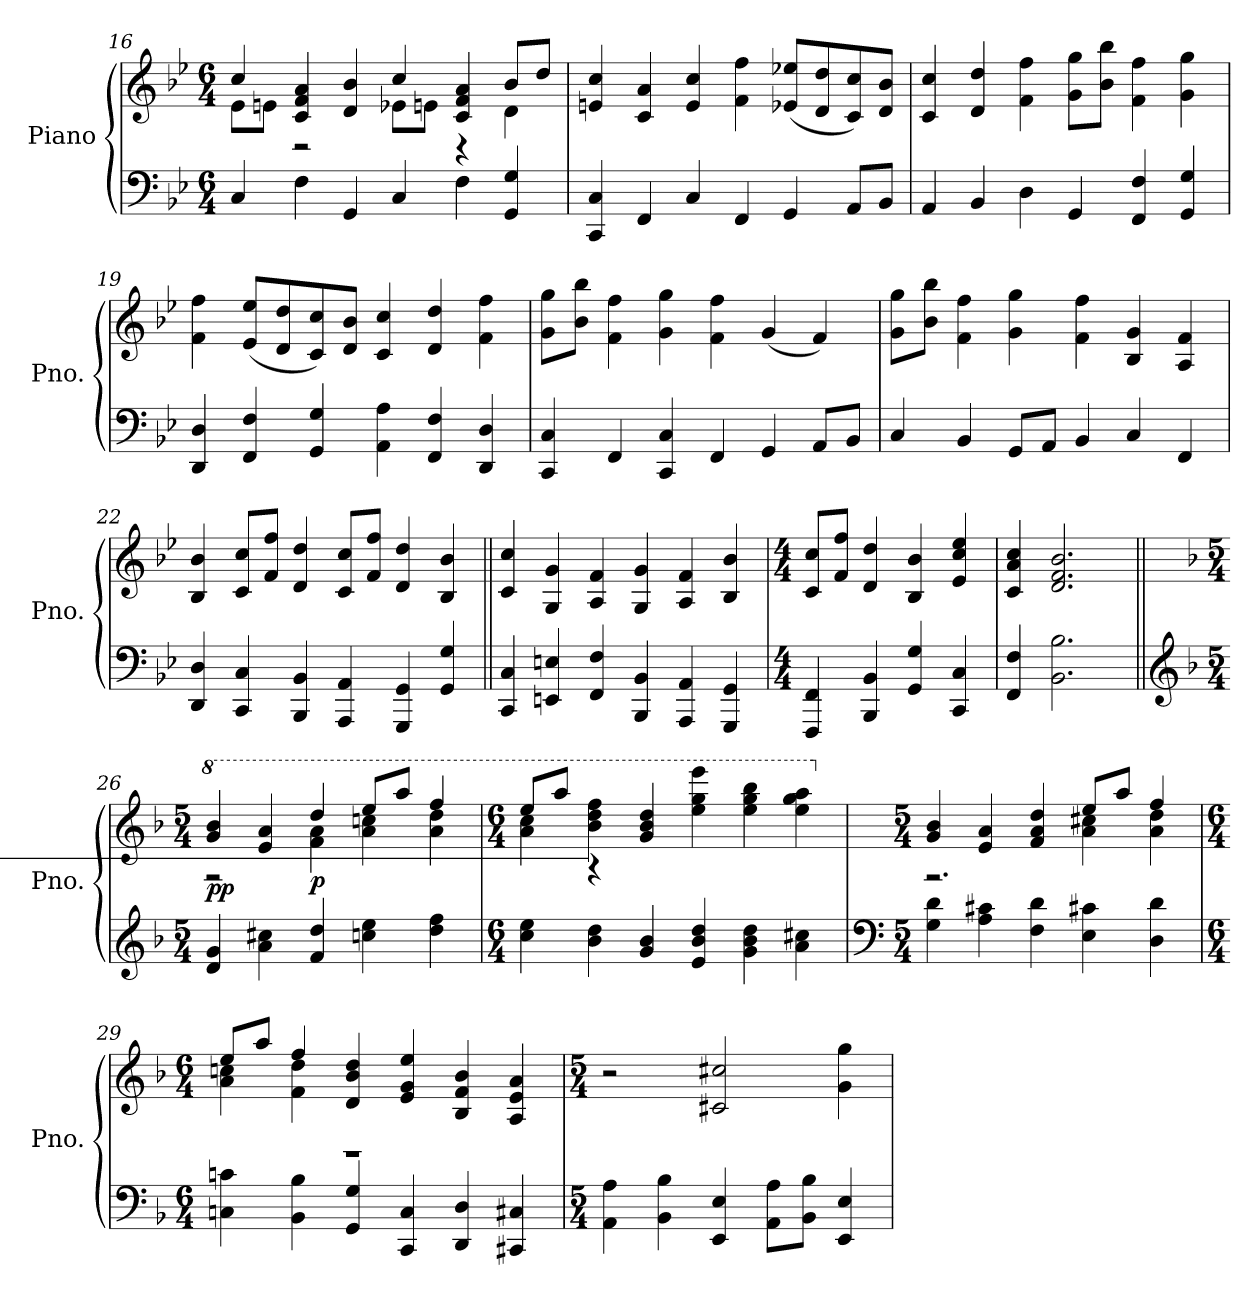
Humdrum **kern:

**kern	**kern	**dynam
*part1	*part1	*part1
*staff2	*staff1	*staff1/2
*I"Piano	*	*
*I'Pno.	*	*
!!LO:LB:g=z
*clefF4	*clefG2	*
*k[b-e-]	*k[b-e-]	*
*M6/4	*M6/4	*
=16	=16	=16
*	*^	*
4C/	4cc/	8e-\L	.
.	.	8en\J	.
4F\	4c/ 4f/ 4a/	2r	.
4GG/	4d/ 4b-/	.	.
4C/	4cc/	8e-X\L	.
.	.	8en\J	.
4F\	4c/ 4f/ 4a/	4r	.
4GG/ 4G/	8b-/L	4d\	.
.	8dd/J	.	.
*	*v	*v	*
=17	=17	=17
4CC/ 4C/	4en/ 4cc/	.
4FF/	4c/ 4a/	.
4C/	4e/ 4cc/	.
4FF/	4f\ 4ff\	.
4GG/	(>8e-X/ 8ee-X/L	.
.	8d/ 8dd/	.
8AA/L	8c/ 8cc/)	.
8BB-/J	8d/ 8b-/J	.
=18	=18	=18
4AA/	4c/ 4cc/	.
4BB-/	4d/ 4dd/	.
4D\	4f\ 4ff\	.
4GG/	8g\ 8gg\L	.
.	8b-\ 8bb-\J	.
4FF/ 4F/	4f\ 4ff\	.
4GG/ 4G/	4g\ 4gg\	.
!!LO:LB:g=z
=19	=19	=19
4DD/ 4D/	4f\ 4ff\	.
4FF/ 4F/	(>8e-/ 8ee-/L	.
.	8d/ 8dd/	.
4GG/ 4G/	8c/ 8cc/)	.
.	8d/ 8b-/J	.
4AA\ 4A\	4c/ 4cc/	.
4FF/ 4F/	4d/ 4dd/	.
4DD/ 4D/	4f\ 4ff\	.
=20	=20	=20
4CC/ 4C/	8g\ 8gg\L	.
.	8b-\ 8bb-\J	.
4FF/	4f\ 4ff\	.
4CC/ 4C/	4g\ 4gg\	.
4FF/	4f\ 4ff\	.
4GG/	(<4g/	.
8AA/L	4f/)	.
8BB-/J	.	.
=21	=21	=21
4C/	8g\ 8gg\L	.
.	8b-\ 8bb-\J	.
4BB-/	4f\ 4ff\	.
8GG/L	4g\ 4gg\	.
8AA/J	.	.
4BB-/	4f\ 4ff\	.
4C/	4B-/ 4g/	.
4FF/	4A/ 4f/	.
!!LO:LB:g=z
=22	=22	=22
4DD/ 4D/	4B-/ 4b-/	.
4CC/ 4C/	8c/ 8cc/L	.
.	8f/ 8ff/J	.
4BBB-/ 4BB-/	4d/ 4dd/	.
*	*MM80	*
4AAA/ 4AA/	8c/ 8cc/L	.
.	8f/ 8ff/J	.
4GGG/ 4GG/	4d/ 4dd/	.
4GG/ 4G/	4B-/ 4b-/	.
=23||	=23||	=23||
4CC/ 4C/	4c/ 4cc/	.
4EEn/ 4En/	4G/ 4g/	.
4FF/ 4F/	4A/ 4f/	.
4BBB-/ 4BB-/	4G/ 4g/	.
4AAA/ 4AA/	4A/ 4f/	.
4GGG/ 4GG/	4B-/ 4b-/	.
=24	=24	=24
*M4/4	*M4/4	*
*	*MM76	*
4FFF/ 4FF/	8c/ 8cc/L	.
.	8f/ 8ff/J	.
4BBB-/ 4BB-/	4d/ 4dd/	.
4GG/ 4G/	4B-/ 4b-/	.
4CC/ 4C/	4e-/ 4cc/ 4ee-/	.
=25	=25	=25
*	*MM55	*
4FF/ 4F/	4c/ 4a/ 4cc/	.
2.BB-\ 2.B-\	2.d/ 2.f/ 2.b-/	.
!!LO:LB:g=z
=26||	=26||	=26||
*clefG2	*	*
*k[b-]	*k[b-]	*
*M5/4	*M5/4	*
*	*8va	*
*	*MM67	*
*	*^	*
!	!	!	!LO:DY:b
4d/ 4g/	4gg/ 4bb-/	2r	pp
4a\ 4cc#X\	4ee/ 4aa/	.	.
!	!	!	!LO:DY:b
4f/ 4dd/	4ddd/	4ff\ 4aa\	p
4ccn\ 4ee\	8eee/L	4aa\ 4cccn\	.
.	8aaa/J	.	.
4dd\ 4ff\	4fff/	4aa\ 4ddd\	.
=27	=27	=27	=27
*M6/4	*M6/4	*	*
4cc\ 4ee\	8eee/L	4aa\ 4ccc\	.
.	8aaa/J	.	.
!	!	!LO:N:vis=1.	!
4b-\ 4dd\	4bb-\ 4ddd\ 4fff\	4%5r	.
4g/ 4b-/	4gg/ 4bb-/ 4ddd/	.	.
4e/ 4b-/ 4dd/	4eee\ 4ggg\ 4eeee\	.	.
4g\ 4b-\ 4dd\	4eee\ 4ggg\ 4bbb-\	.	.
4a\ 4cc#X\	4eee\ 4ggg\ 4aaa\	.	.
=28	=28	=28	=28
*clefF4	*	*	*
*M5/4	*M5/4	*	*
*	*X8va	*	*
*	*MM70	*	*
4G\ 4d\	4g/ 4b-/	2.r	.
4A\ 4c#X\	4e/ 4a/	.	.
4F\ 4d\	4f/ 4a/ 4dd/	.	.
4E\ 4c#X\	8ee/L	4a\ 4cc#X\	.
.	8aa/J	.	.
4D\ 4d\	4ff/	4a\ 4dd\	.
!!LO:PB:g=z	!!
=29	=29	=29	=29
*M6/4	*M6/4	*	*
4Cn\ 4cn\	8ee/L	4a\ 4ccn\	.
.	8aa/J	.	.
4BB-\ 4B-\	4ff/	4f\ 4dd\	.
4GG/ 4G/	4d/ 4b-/ 4dd/	1r	.
4CC/ 4C/	4e/ 4g/ 4ee/	.	.
4DD/ 4D/	4B-/ 4f/ 4b-/	.	.
4CC#X/ 4C#X/	4A/ 4e/ 4a/	.	.
*	*v	*v	*
=30	=30	=30
*M5/4	*M5/4	*
4AA\ 4A\	2r	.
4BB-\ 4B-\	.	.
4EE/ 4E/	2c#X/ 2cc#X/	.
8AA\ 8A\L	.	.
8BB-\ 8B-\J	.	.
4EE/ 4E/	4g\ 4gg\	.
=	=	=
*-	*-	*-
